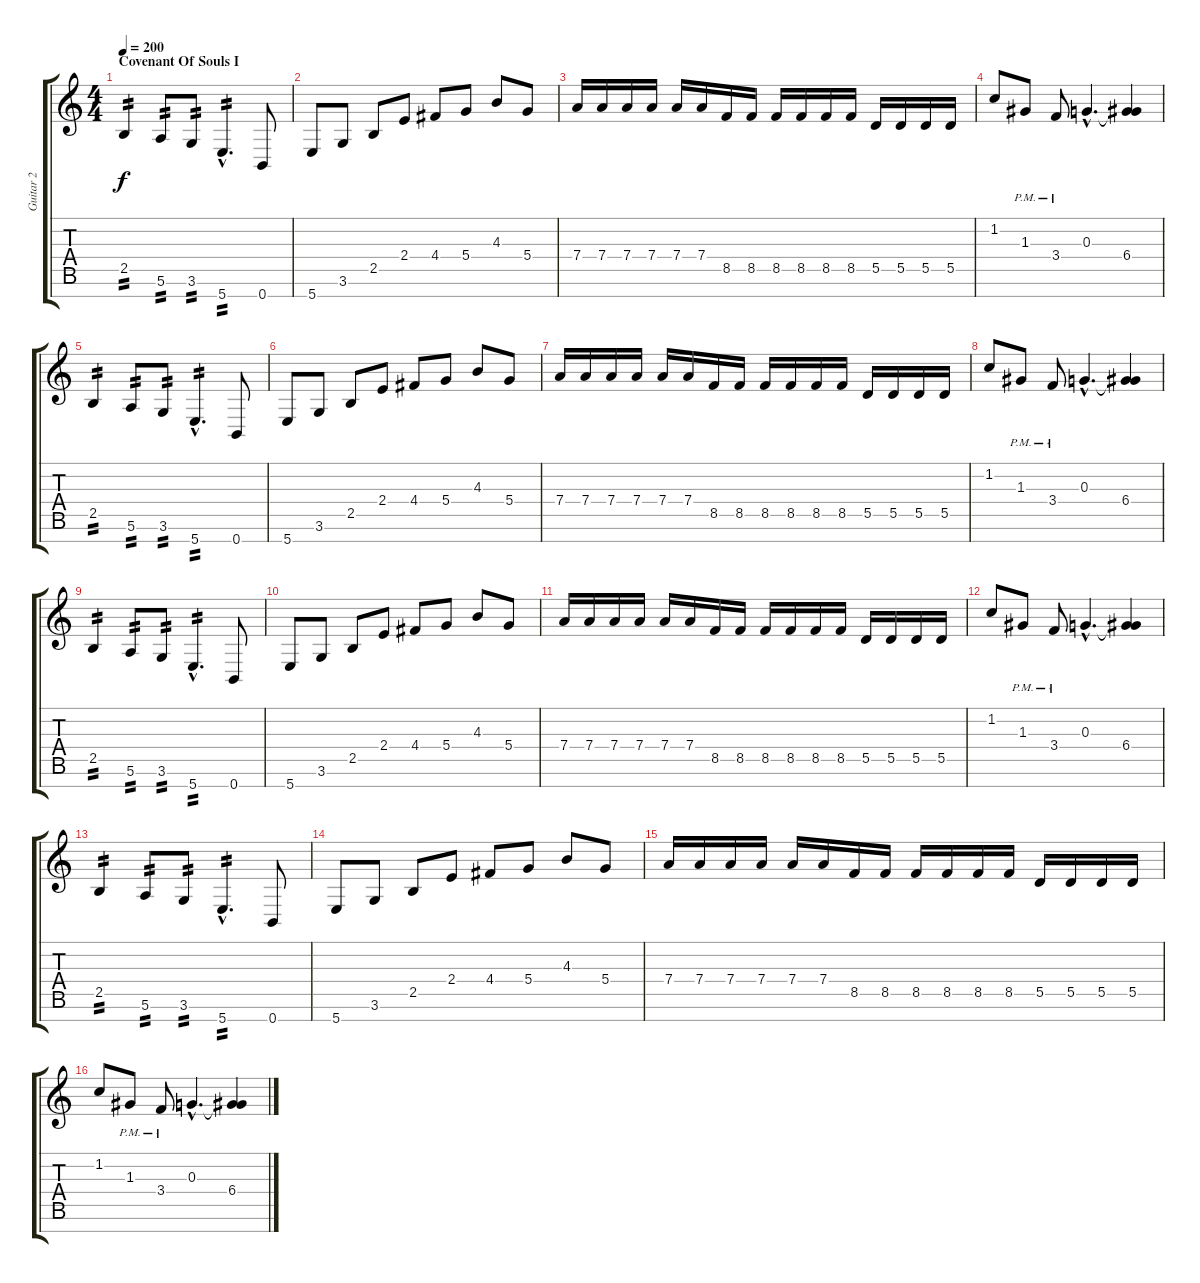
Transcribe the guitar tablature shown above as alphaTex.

\track ("Guitar 2" "Guitar 2") {instrument distortionguitar}
\staff {score tabs}
\tuning (E4 B3 G3 D3 A2 E2 B1) {hide}
\ts (4 4)
\section ("" "Covenant Of Souls I")
\tempo 200
\clef g2
\ks c
2.5.4{tp 2 dy f instrument distortionguitar} 5.6.8{tp 2} 3.6.8{tp 2} 5.7{hac}.4{d tp 2} 0.7.8 |
5.7.8 3.6.8 2.5.8 2.4.8 4.4.8 5.4.8 4.3.8 5.4.8 |
7.4.16 7.4.16 7.4.16 7.4.16 7.4.16 7.4.16 8.5.16 8.5.16 8.5.16 8.5.16 8.5.16 8.5.16 5.5.16 5.5.16 5.5.16 5.5.16 |
1.2.8 1.3{pm}.8 3.4{pm}.8 0.3{hac}.4{d} (0.3{t} 6.4).4 |
2.5.4{tp 2} 5.6.8{tp 2} 3.6.8{tp 2} 5.7{hac}.4{d tp 2} 0.7.8 |
5.7.8 3.6.8 2.5.8 2.4.8 4.4.8 5.4.8 4.3.8 5.4.8 |
7.4.16 7.4.16 7.4.16 7.4.16 7.4.16 7.4.16 8.5.16 8.5.16 8.5.16 8.5.16 8.5.16 8.5.16 5.5.16 5.5.16 5.5.16 5.5.16 |
1.2.8 1.3{pm}.8 3.4{pm}.8 0.3{hac}.4{d} (0.3{t} 6.4).4 |
2.5.4{tp 2} 5.6.8{tp 2} 3.6.8{tp 2} 5.7{hac}.4{d tp 2} 0.7.8 |
5.7.8 3.6.8 2.5.8 2.4.8 4.4.8 5.4.8 4.3.8 5.4.8 |
7.4.16 7.4.16 7.4.16 7.4.16 7.4.16 7.4.16 8.5.16 8.5.16 8.5.16 8.5.16 8.5.16 8.5.16 5.5.16 5.5.16 5.5.16 5.5.16 |
1.2.8 1.3{pm}.8 3.4{pm}.8 0.3{hac}.4{d} (0.3{t} 6.4).4 |
2.5.4{tp 2} 5.6.8{tp 2} 3.6.8{tp 2} 5.7{hac}.4{d tp 2} 0.7.8 |
5.7.8 3.6.8 2.5.8 2.4.8 4.4.8 5.4.8 4.3.8 5.4.8 |
7.4.16 7.4.16 7.4.16 7.4.16 7.4.16 7.4.16 8.5.16 8.5.16 8.5.16 8.5.16 8.5.16 8.5.16 5.5.16 5.5.16 5.5.16 5.5.16 |
1.2.8 1.3{pm}.8 3.4{pm}.8 0.3{hac}.4{d} (0.3{t} 6.4).4
